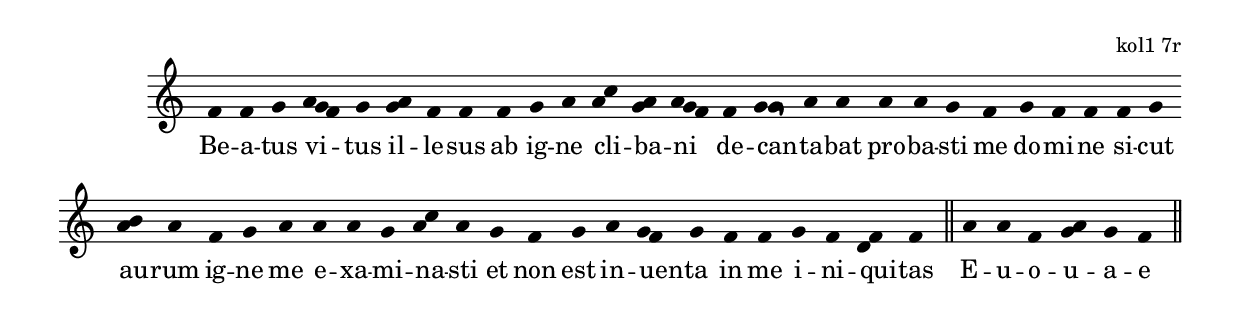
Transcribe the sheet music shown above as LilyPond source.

\version "2.19.32"

\include "../lib/synopsis.ily"

\score {
  \transpose c c' {
    \plainchant
    f f g \bar "" \melisma { a g f } g \bar "" \melisma { g a } f f \bar "" f \bar "" g a \bar "" \melisma { a c' } \melisma { g a } \melisma { a g f } \bar "" f \melisma { g \strophicus g } a a \bar "" a a g \bar "" f \bar "" g f f \bar "" f g \bar "" \melisma { a b } a \bar "" f g \bar "" a \bar "" a a g \melisma { a c' } a \bar "" g \bar "" f \bar "" g \bar "" a \melisma { g f } g \bar "" f \bar "" f \bar "" g f \melisma { d f } f \bar "||" a a f \melisma { g a } g f \bar "||"
  }
  \addlyrics {
    Be -- a -- tus vi -- tus
    il -- le -- sus ab ig -- ne cli -- ba -- ni de -- can -- ta -- bat
    pro -- ba -- sti me do -- mi -- ne
    si -- cut au -- rum ig -- ne me e -- xa -- mi -- na -- sti
    et non est in -- uen -- ta
    in me i -- ni -- qui -- tas

    E -- u -- o -- u -- a -- e
  }
  \header {
    fontes = "kol1 7r"
  }
}
